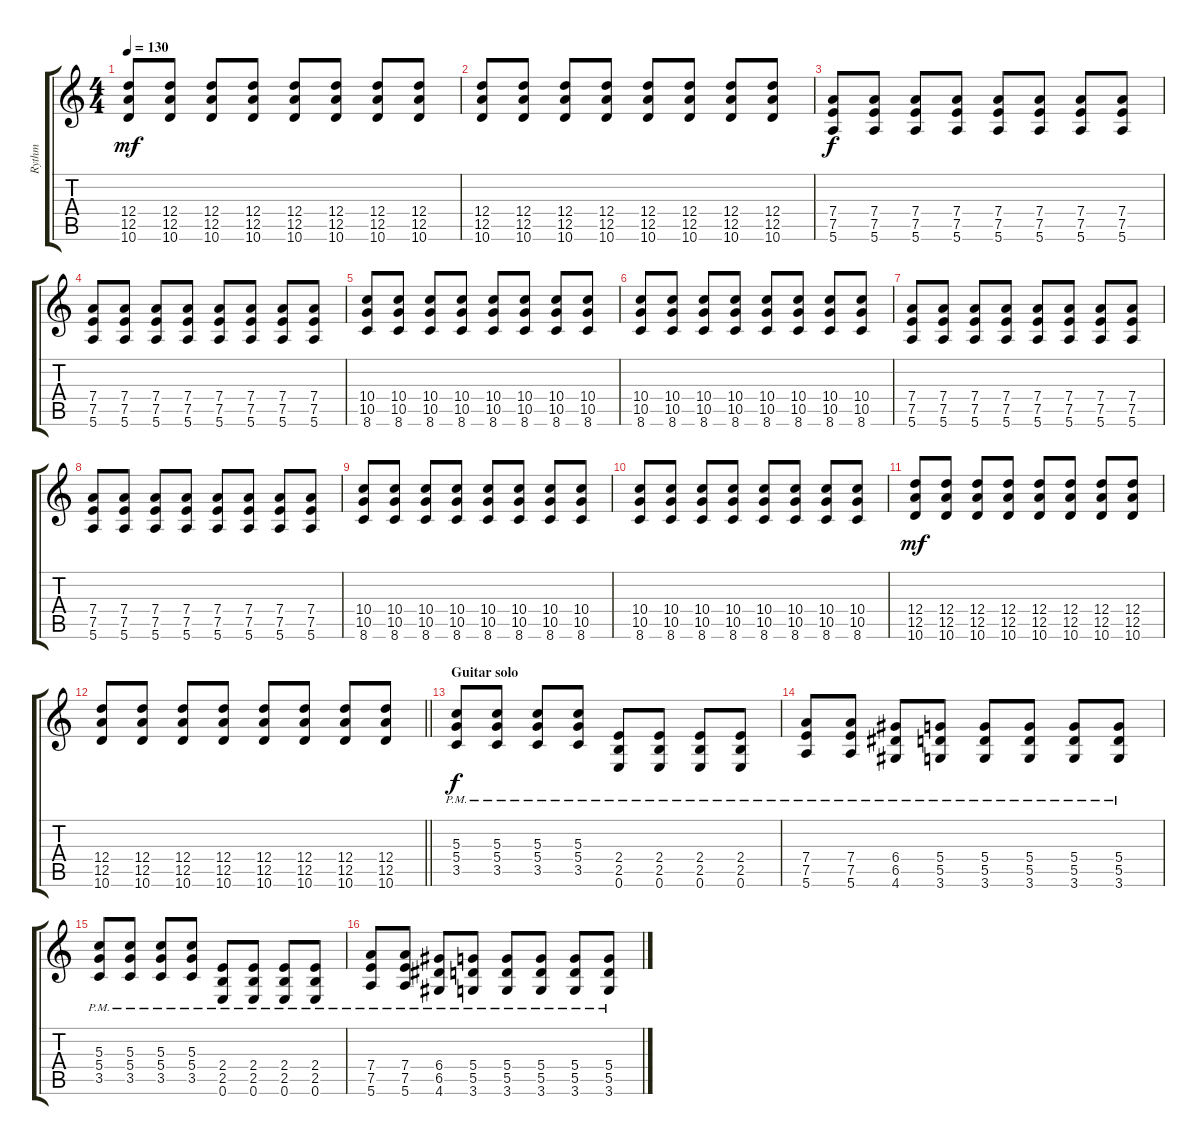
\track ("Rythm" "Rythm") {instrument distortionguitar}
\staff {score tabs}
\tuning (E4 B3 G3 D3 A2 E2) {hide}
\ts (4 4)
\tempo 130
\clef g2
\ks c
(12.4 12.5 10.6).8{dy mf} (12.4 12.5 10.6).8 (12.4 12.5 10.6).8 (12.4 12.5 10.6).8 (12.4 12.5 10.6).8 (12.4 12.5 10.6).8 (12.4 12.5 10.6).8 (12.4 12.5 10.6).8 |
(12.4 12.5 10.6).8 (12.4 12.5 10.6).8 (12.4 12.5 10.6).8 (12.4 12.5 10.6).8 (12.4 12.5 10.6).8 (12.4 12.5 10.6).8 (12.4 12.5 10.6).8 (12.4 12.5 10.6).8 |
(7.4 7.5 5.6).8{dy f} (7.4 7.5 5.6).8 (7.4 7.5 5.6).8 (7.4 7.5 5.6).8 (7.4 7.5 5.6).8 (7.4 7.5 5.6).8 (7.4 7.5 5.6).8 (7.4 7.5 5.6).8 |
(7.4 7.5 5.6).8 (7.4 7.5 5.6).8 (7.4 7.5 5.6).8 (7.4 7.5 5.6).8 (7.4 7.5 5.6).8 (7.4 7.5 5.6).8 (7.4 7.5 5.6).8 (7.4 7.5 5.6).8 |
(10.4 10.5 8.6).8 (10.4 10.5 8.6).8 (10.4 10.5 8.6).8 (10.4 10.5 8.6).8 (10.4 10.5 8.6).8 (10.4 10.5 8.6).8 (10.4 10.5 8.6).8 (10.4 10.5 8.6).8 |
(10.4 10.5 8.6).8 (10.4 10.5 8.6).8 (10.4 10.5 8.6).8 (10.4 10.5 8.6).8 (10.4 10.5 8.6).8 (10.4 10.5 8.6).8 (10.4 10.5 8.6).8 (10.4 10.5 8.6).8 |
(7.4 7.5 5.6).8 (7.4 7.5 5.6).8 (7.4 7.5 5.6).8 (7.4 7.5 5.6).8 (7.4 7.5 5.6).8 (7.4 7.5 5.6).8 (7.4 7.5 5.6).8 (7.4 7.5 5.6).8 |
(7.4 7.5 5.6).8 (7.4 7.5 5.6).8 (7.4 7.5 5.6).8 (7.4 7.5 5.6).8 (7.4 7.5 5.6).8 (7.4 7.5 5.6).8 (7.4 7.5 5.6).8 (7.4 7.5 5.6).8 |
(10.4 10.5 8.6).8 (10.4 10.5 8.6).8 (10.4 10.5 8.6).8 (10.4 10.5 8.6).8 (10.4 10.5 8.6).8 (10.4 10.5 8.6).8 (10.4 10.5 8.6).8 (10.4 10.5 8.6).8 |
(10.4 10.5 8.6).8 (10.4 10.5 8.6).8 (10.4 10.5 8.6).8 (10.4 10.5 8.6).8 (10.4 10.5 8.6).8 (10.4 10.5 8.6).8 (10.4 10.5 8.6).8 (10.4 10.5 8.6).8 |
(12.4 12.5 10.6).8{dy mf} (12.4 12.5 10.6).8 (12.4 12.5 10.6).8 (12.4 12.5 10.6).8 (12.4 12.5 10.6).8 (12.4 12.5 10.6).8 (12.4 12.5 10.6).8 (12.4 12.5 10.6).8 |
\barLineRight lightlight
(12.4 12.5 10.6).8 (12.4 12.5 10.6).8 (12.4 12.5 10.6).8 (12.4 12.5 10.6).8 (12.4 12.5 10.6).8 (12.4 12.5 10.6).8 (12.4 12.5 10.6).8 (12.4 12.5 10.6).8 |
\section ("" "Guitar solo")
(5.3{pm} 5.4{pm} 3.5{pm}).8{dy f} (5.3{pm} 5.4{pm} 3.5{pm}).8 (5.3{pm} 5.4{pm} 3.5{pm}).8 (5.3{pm} 5.4{pm} 3.5{pm}).8 (2.4{pm} 2.5{pm} 0.6{pm}).8 (2.4{pm} 2.5{pm} 0.6{pm}).8 (2.4{pm} 2.5{pm} 0.6{pm}).8 (2.4{pm} 2.5{pm} 0.6{pm}).8 |
(7.4{pm} 7.5{pm} 5.6{pm}).8 (7.4{pm} 7.5{pm} 5.6{pm}).8 (6.4{pm} 6.5{pm} 4.6{pm}).8 (5.4{pm} 5.5{pm} 3.6{pm}).8 (5.4{pm} 5.5{pm} 3.6{pm}).8 (5.4{pm} 5.5{pm} 3.6{pm}).8 (5.4{pm} 5.5{pm} 3.6{pm}).8 (5.4{pm} 5.5{pm} 3.6{pm}).8 |
(5.3{pm} 5.4{pm} 3.5{pm}).8 (5.3{pm} 5.4{pm} 3.5{pm}).8 (5.3{pm} 5.4{pm} 3.5{pm}).8 (5.3{pm} 5.4{pm} 3.5{pm}).8 (2.4{pm} 2.5{pm} 0.6{pm}).8 (2.4{pm} 2.5{pm} 0.6{pm}).8 (2.4{pm} 2.5{pm} 0.6{pm}).8 (2.4{pm} 2.5{pm} 0.6{pm}).8 |
(7.4{pm} 7.5{pm} 5.6{pm}).8 (7.4{pm} 7.5{pm} 5.6{pm}).8 (6.4{pm} 6.5{pm} 4.6{pm}).8 (5.4{pm} 5.5{pm} 3.6{pm}).8 (5.4{pm} 5.5{pm} 3.6{pm}).8 (5.4{pm} 5.5{pm} 3.6{pm}).8 (5.4{pm} 5.5{pm} 3.6{pm}).8 (5.4{pm} 5.5{pm} 3.6{pm}).8
